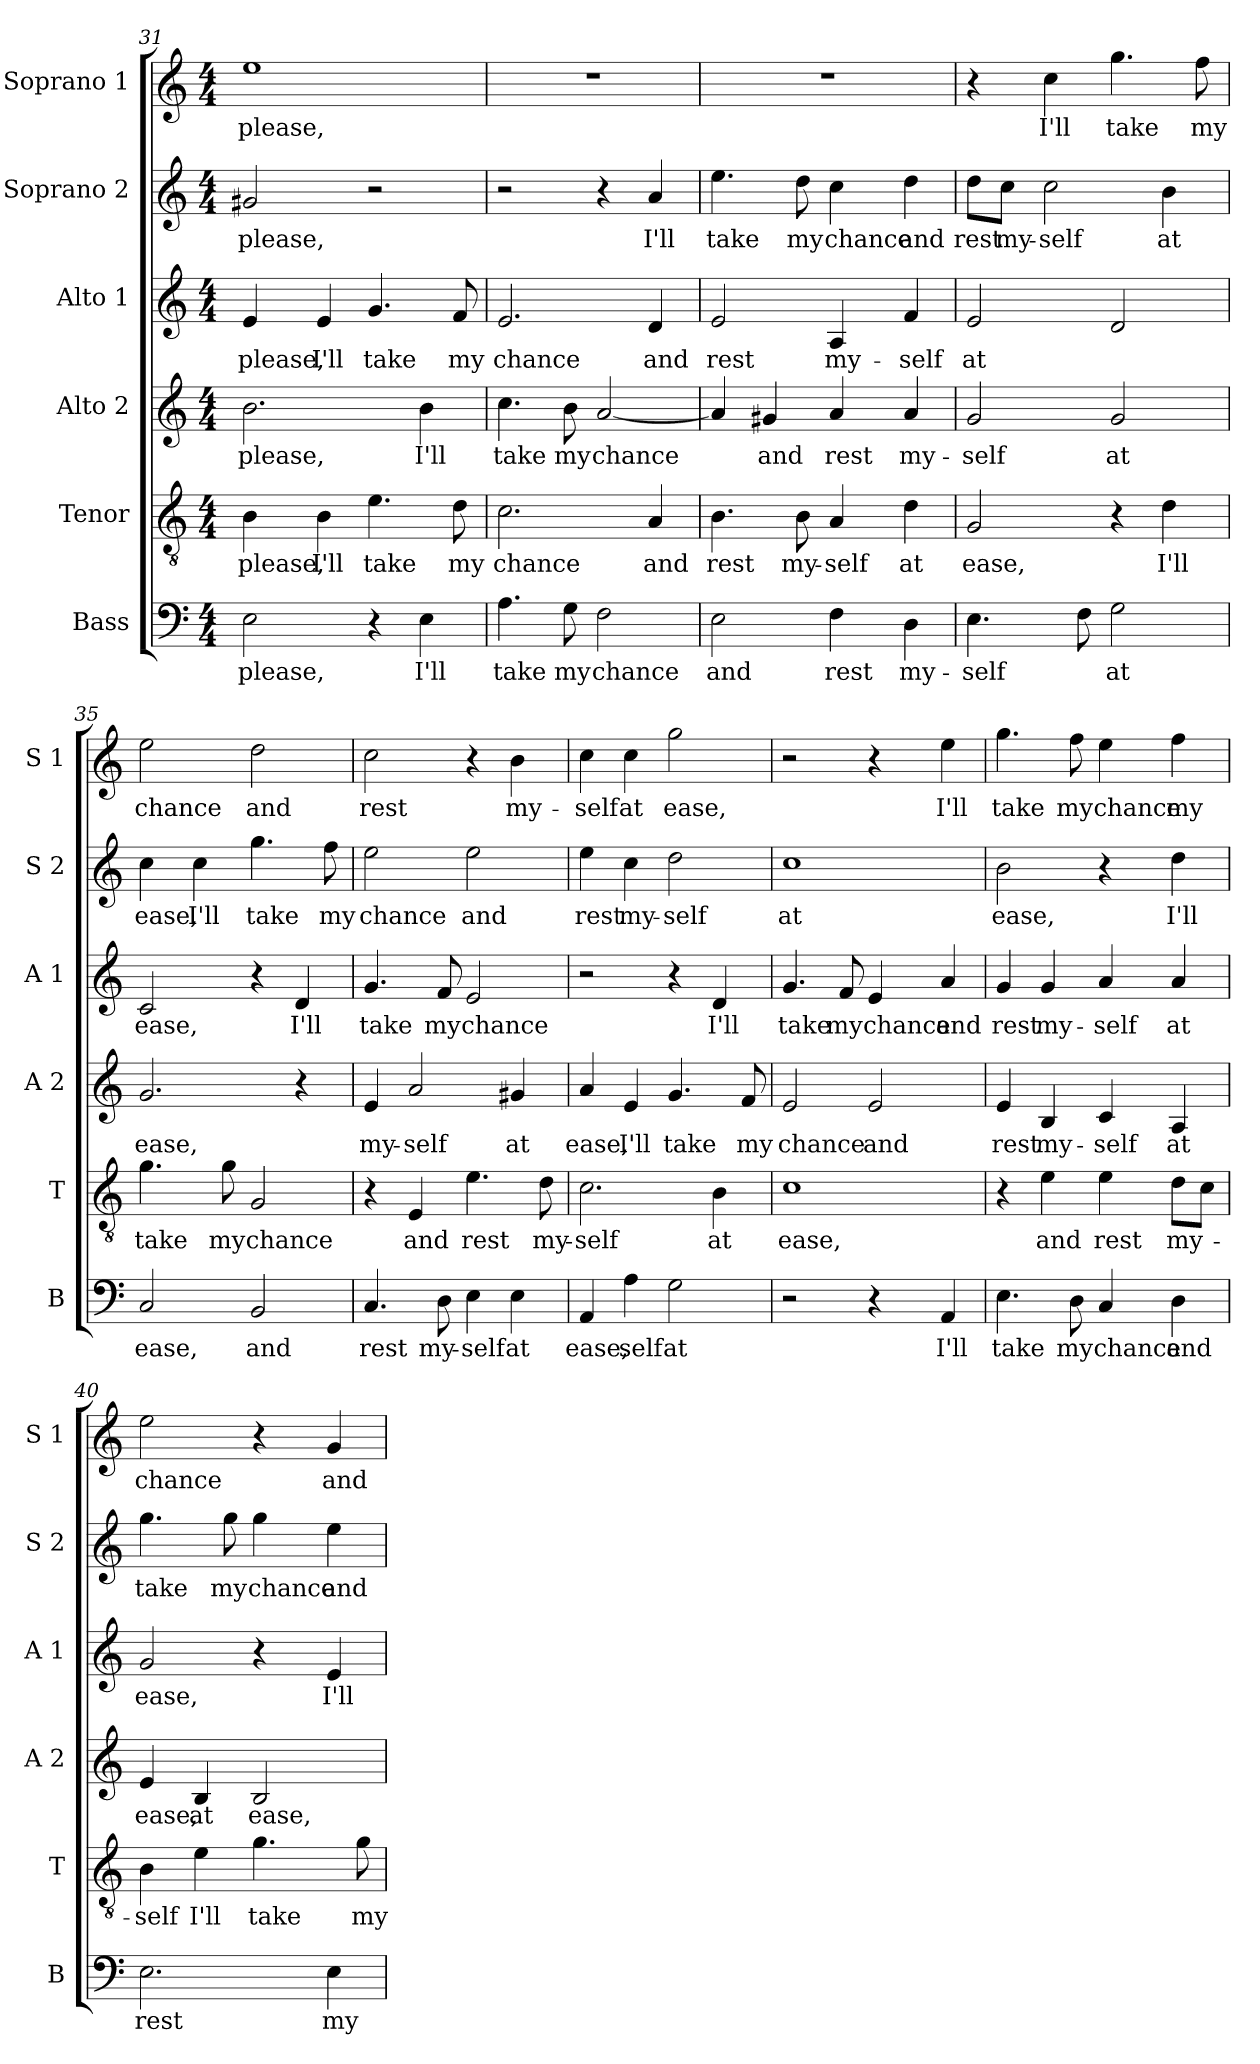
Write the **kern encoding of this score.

**kern	**text	**kern	**text	**kern	**text	**kern	**text	**kern	**text	**kern	**text
*part6	*part6	*part5	*part5	*part4	*part4	*part3	*part3	*part2	*part2	*part1	*part1
*staff6	*staff6	*staff5	*staff5	*staff4	*staff4	*staff3	*staff3	*staff2	*staff2	*staff1	*staff1
*I"Bass	*	*I"Tenor	*	*I"Alto 2	*	*I"Alto 1	*	*I"Soprano 2	*	*I"Soprano 1	*
*I'B	*	*I'T	*	*I'A 2	*	*I'A 1	*	*I'S 2	*	*I'S 1	*
*clefF4	*	*clefGv2	*	*clefG2	*	*clefG2	*	*clefG2	*	*clefG2	*
*k[]	*	*k[]	*	*k[]	*	*k[]	*	*k[]	*	*k[]	*
*C:	*	*C:	*	*C:	*	*C:	*	*C:	*	*C:	*
*M4/4	*	*M4/4	*	*M4/4	*	*M4/4	*	*M4/4	*	*M4/4	*
=31	=31	=31	=31	=31	=31	=31	=31	=31	=31	=31	=31
!	!LO:LY:b	!	!LO:LY:b	!	!LO:LY:b	!	!LO:LY:b	!	!LO:LY:b	!	!LO:LY:b
2E\	please,	4B\	please,	2.b\	please,	4e/	please,	2g#X/	please,	1ee	please,
!	!	!	!LO:LY:b	!	!	!	!LO:LY:b	!	!	!	!
.	.	4B\	I'll	.	.	4e/	I'll	.	.	.	.
!	!	!	!LO:LY:b	!	!	!	!LO:LY:b	!	!	!	!
4r	.	4.e\	take	.	.	4.g/	take	2r	.	.	.
!	!LO:LY:b	!	!	!	!LO:LY:b	!	!	!	!	!	!
4E\	I'll	.	.	4b\	I'll	.	.	.	.	.	.
!	!	!	!LO:LY:b	!	!	!	!LO:LY:b	!	!	!	!
.	.	8d\	my	.	.	8f/	my	.	.	.	.
!!LO:PB:g=z
=32	=32	=32	=32	=32	=32	=32	=32	=32	=32	=32	=32
!	!LO:LY:b	!	!LO:LY:b	!	!LO:LY:b	!	!LO:LY:b	!	!	!	!
4.A\	take	2.c\	chance	4.cc\	take	2.e/	chance	2r	.	1r	.
!	!LO:LY:b	!	!	!	!LO:LY:b	!	!	!	!	!	!
8G\	my	.	.	8b\	my	.	.	.	.	.	.
!	!LO:LY:b	!	!	!	!LO:LY:b	!	!	!	!	!	!
2F\	chance	.	.	[2a/	chance	.	.	4r	.	.	.
!	!	!	!LO:LY:b	!	!	!	!LO:LY:b	!	!LO:LY:b	!	!
.	.	4A/	and	.	.	4d/	and	4a/	I'll	.	.
=33	=33	=33	=33	=33	=33	=33	=33	=33	=33	=33	=33
!	!LO:LY:b	!	!LO:LY:b	!	!	!	!LO:LY:b	!	!LO:LY:b	!	!
2E\	and	4.B\	rest	4a/]	.	2e/	rest	4.ee\	take	1r	.
!	!	!	!	!	!LO:LY:b	!	!	!	!	!	!
.	.	.	.	4g#X/	and	.	.	.	.	.	.
!	!	!	!LO:LY:b	!	!	!	!	!	!LO:LY:b	!	!
.	.	8B\	my-	.	.	.	.	8dd\	my	.	.
!	!LO:LY:b	!	!LO:LY:b	!	!LO:LY:b	!	!LO:LY:b	!	!LO:LY:b	!	!
4F\	rest	4A/	-self	4a/	rest	4A/	my-	4cc\	chance	.	.
!	!LO:LY:b	!	!LO:LY:b	!	!LO:LY:b	!	!LO:LY:b	!	!LO:LY:b	!	!
4D\	my-	4d\	at	4a/	my-	4f/	-self	4dd\	and	.	.
=34	=34	=34	=34	=34	=34	=34	=34	=34	=34	=34	=34
!	!LO:LY:b	!	!LO:LY:b	!	!LO:LY:b	!	!LO:LY:b	!	!LO:LY:b	!	!
4.E\	-self	2G/	ease,	2g/	-self	2e/	at	8dd\L	rest	4r	.
!	!	!	!	!	!	!	!	!	!LO:LY:b	!	!
.	.	.	.	.	.	.	.	8cc\J	my-	.	.
!	!	!	!	!	!	!	!	!	!LO:LY:b	!	!LO:LY:b
.	.	.	.	.	.	.	.	2cc\	-self	4cc\	I'll
8F\	.	.	.	.	.	.	.	.	.	.	.
!	!LO:LY:b	!	!	!	!LO:LY:b	!	!	!	!	!	!LO:LY:b
2G\	at	4r	.	2g/	at	2d/	.	.	.	4.gg\	take
!	!	!	!LO:LY:b	!	!	!	!	!	!LO:LY:b	!	!
.	.	4d\	I'll	.	.	.	.	4b\	at	.	.
!	!	!	!	!	!	!	!	!	!	!	!LO:LY:b
.	.	.	.	.	.	.	.	.	.	8ff\	my
=35	=35	=35	=35	=35	=35	=35	=35	=35	=35	=35	=35
!	!LO:LY:b	!	!LO:LY:b	!	!LO:LY:b	!	!LO:LY:b	!	!LO:LY:b	!	!LO:LY:b
2C/	ease,	4.g\	take	2.g/	ease,	2c/	ease,	4cc\	ease,	2ee\	chance
!	!	!	!	!	!	!	!	!	!LO:LY:b	!	!
.	.	.	.	.	.	.	.	4cc\	I'll	.	.
!	!	!	!LO:LY:b	!	!	!	!	!	!	!	!
.	.	8g\	my	.	.	.	.	.	.	.	.
!	!LO:LY:b	!	!LO:LY:b	!	!	!	!	!	!LO:LY:b	!	!LO:LY:b
2BB/	and	2G/	chance	.	.	4r	.	4.gg\	take	2dd\	and
!	!	!	!	!	!	!	!LO:LY:b	!	!	!	!
.	.	.	.	4r	.	4d/	I'll	.	.	.	.
!	!	!	!	!	!	!	!	!	!LO:LY:b	!	!
.	.	.	.	.	.	.	.	8ff\	my	.	.
=36	=36	=36	=36	=36	=36	=36	=36	=36	=36	=36	=36
!	!LO:LY:b	!	!	!	!LO:LY:b	!	!LO:LY:b	!	!LO:LY:b	!	!LO:LY:b
4.C/	rest	4r	.	4e/	my-	4.g/	take	2ee\	chance	2cc\	rest
!	!	!	!LO:LY:b	!	!LO:LY:b	!	!	!	!	!	!
.	.	4E/	and	2a/	-self	.	.	.	.	.	.
!	!LO:LY:b	!	!	!	!	!	!LO:LY:b	!	!	!	!
8D\	my-	.	.	.	.	8f/	my	.	.	.	.
!	!LO:LY:b	!	!LO:LY:b	!	!	!	!LO:LY:b	!	!LO:LY:b	!	!
4E\	-self	4.e\	rest	.	.	2e/	chance	2ee\	and	4r	.
!	!LO:LY:b	!	!	!	!LO:LY:b	!	!	!	!	!	!LO:LY:b
4E\	at	.	.	4g#X/	at	.	.	.	.	4b\	my-
!	!	!	!LO:LY:b	!	!	!	!	!	!	!	!
.	.	8d\	my-	.	.	.	.	.	.	.	.
=37	=37	=37	=37	=37	=37	=37	=37	=37	=37	=37	=37
!	!LO:LY:b	!	!LO:LY:b	!	!LO:LY:b	!	!	!	!LO:LY:b	!	!LO:LY:b
4AA/	ease,	2.c\	-self	4a/	ease,	2r	.	4ee\	rest	4cc\	-self
!	!LO:LY:b	!	!	!	!LO:LY:b	!	!	!	!LO:LY:b	!	!LO:LY:b
4A\	self	.	.	4e/	I'll	.	.	4cc\	my-	4cc\	at
!	!LO:LY:b	!	!	!	!LO:LY:b	!	!	!	!LO:LY:b	!	!LO:LY:b
2G\	at	.	.	4.g/	take	4r	.	2dd\	-self	2gg\	ease,
!	!	!	!LO:LY:b	!	!	!	!LO:LY:b	!	!	!	!
.	.	4B\	at	.	.	4d/	I'll	.	.	.	.
!	!	!	!	!	!LO:LY:b	!	!	!	!	!	!
.	.	.	.	8f/	my	.	.	.	.	.	.
!!LO:LB:g=z
=38	=38	=38	=38	=38	=38	=38	=38	=38	=38	=38	=38
!	!	!	!LO:LY:b	!	!LO:LY:b	!	!LO:LY:b	!	!LO:LY:b	!	!
2r	.	1c	ease,	2e/	chance	4.g/	take	1cc	at	2r	.
!	!	!	!	!	!	!	!LO:LY:b	!	!	!	!
.	.	.	.	.	.	8f/	my	.	.	.	.
!	!	!	!	!	!LO:LY:b	!	!LO:LY:b	!	!	!	!
4r	.	.	.	2e/	and	4e/	chance	.	.	4r	.
!	!LO:LY:b	!	!	!	!	!	!LO:LY:b	!	!	!	!LO:LY:b
4AA/	I'll	.	.	.	.	4a/	and	.	.	4ee\	I'll
=39	=39	=39	=39	=39	=39	=39	=39	=39	=39	=39	=39
!	!LO:LY:b	!	!	!	!LO:LY:b	!	!LO:LY:b	!	!LO:LY:b	!	!LO:LY:b
4.E\	take	4r	.	4e/	rest	4g/	rest	2b\	ease,	4.gg\	take
!	!	!	!LO:LY:b	!	!LO:LY:b	!	!LO:LY:b	!	!	!	!
.	.	4e\	and	4B/	my-	4g/	my-	.	.	.	.
!	!LO:LY:b	!	!	!	!	!	!	!	!	!	!LO:LY:b
8D\	my	.	.	.	.	.	.	.	.	8ff\	my
!	!LO:LY:b	!	!LO:LY:b	!	!LO:LY:b	!	!LO:LY:b	!	!	!	!LO:LY:b
4C/	chance	4e\	rest	4c/	-self	4a/	-self	4r	.	4ee\	chance
!	!LO:LY:b	!	!LO:LY:b	!	!LO:LY:b	!	!LO:LY:b	!	!LO:LY:b	!	!LO:LY:b
4D\	and	8d\L	my-	4A/	at	4a/	at	4dd\	I'll	4ff\	my
.	.	8c\J	.	.	.	.	.	.	.	.	.
=40	=40	=40	=40	=40	=40	=40	=40	=40	=40	=40	=40
!	!LO:LY:b	!	!LO:LY:b	!	!LO:LY:b	!	!LO:LY:b	!	!LO:LY:b	!	!LO:LY:b
2.E\	rest	4B\	-self	4e/	ease,	2g/	ease,	4.gg\	take	2ee\	chance
!	!	!	!LO:LY:b	!	!LO:LY:b	!	!	!	!	!	!
.	.	4e\	I'll	4B/	at	.	.	.	.	.	.
!	!	!	!	!	!	!	!	!	!LO:LY:b	!	!
.	.	.	.	.	.	.	.	8gg\	my	.	.
!	!	!	!LO:LY:b	!	!LO:LY:b	!	!	!	!LO:LY:b	!	!
.	.	4.g\	take	2B/	ease,	4r	.	4gg\	chance	4r	.
!	!LO:LY:b	!	!	!	!	!	!LO:LY:b	!	!LO:LY:b	!	!LO:LY:b
4E\	my-	.	.	.	.	4e/	I'll	4ee\	and	4g/	and
!	!	!	!LO:LY:b	!	!	!	!	!	!	!	!
.	.	8g\	my	.	.	.	.	.	.	.	.
=	=	=	=	=	=	=	=	=	=	=	=
*-	*-	*-	*-	*-	*-	*-	*-	*-	*-	*-	*-
